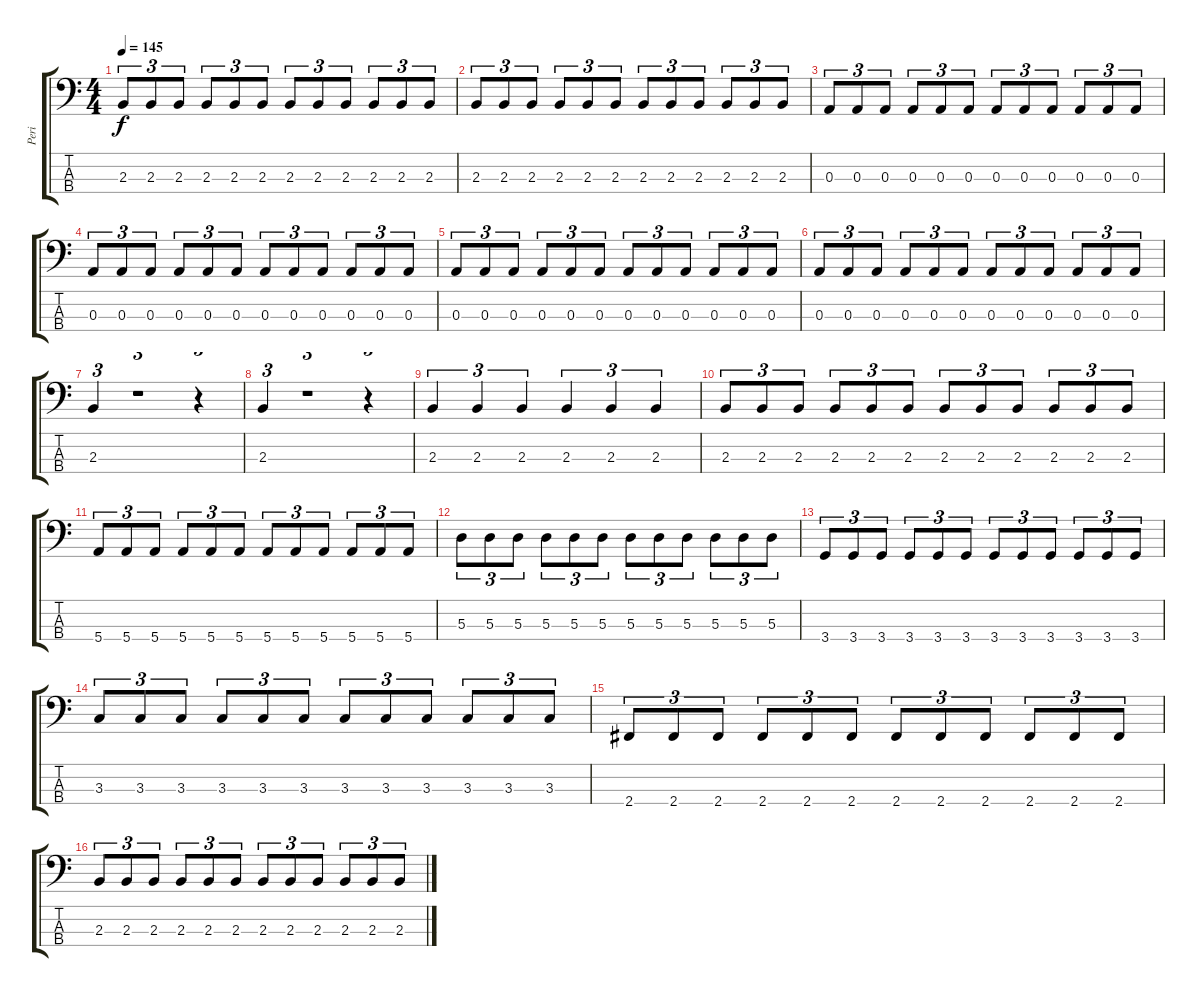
\track ("Peri" "Peri") {instrument electricbassfinger}
\staff {score tabs}
\tuning (G2 D2 A1 E1) {hide}
\ts (4 4)
\tempo 145
\clef f4
\ks c
2.3.8{tu (3 2) dy f} 2.3.8{tu (3 2)} 2.3.8{tu (3 2)} 2.3.8{tu (3 2)} 2.3.8{tu (3 2)} 2.3.8{tu (3 2)} 2.3.8{tu (3 2)} 2.3.8{tu (3 2)} 2.3.8{tu (3 2)} 2.3.8{tu (3 2)} 2.3.8{tu (3 2)} 2.3.8{tu (3 2)} |
2.3.8{tu (3 2)} 2.3.8{tu (3 2)} 2.3.8{tu (3 2)} 2.3.8{tu (3 2)} 2.3.8{tu (3 2)} 2.3.8{tu (3 2)} 2.3.8{tu (3 2)} 2.3.8{tu (3 2)} 2.3.8{tu (3 2)} 2.3.8{tu (3 2)} 2.3.8{tu (3 2)} 2.3.8{tu (3 2)} |
0.3.8{tu (3 2)} 0.3.8{tu (3 2)} 0.3.8{tu (3 2)} 0.3.8{tu (3 2)} 0.3.8{tu (3 2)} 0.3.8{tu (3 2)} 0.3.8{tu (3 2)} 0.3.8{tu (3 2)} 0.3.8{tu (3 2)} 0.3.8{tu (3 2)} 0.3.8{tu (3 2)} 0.3.8{tu (3 2)} |
0.3.8{tu (3 2)} 0.3.8{tu (3 2)} 0.3.8{tu (3 2)} 0.3.8{tu (3 2)} 0.3.8{tu (3 2)} 0.3.8{tu (3 2)} 0.3.8{tu (3 2)} 0.3.8{tu (3 2)} 0.3.8{tu (3 2)} 0.3.8{tu (3 2)} 0.3.8{tu (3 2)} 0.3.8{tu (3 2)} |
0.3.8{tu (3 2)} 0.3.8{tu (3 2)} 0.3.8{tu (3 2)} 0.3.8{tu (3 2)} 0.3.8{tu (3 2)} 0.3.8{tu (3 2)} 0.3.8{tu (3 2)} 0.3.8{tu (3 2)} 0.3.8{tu (3 2)} 0.3.8{tu (3 2)} 0.3.8{tu (3 2)} 0.3.8{tu (3 2)} |
0.3.8{tu (3 2)} 0.3.8{tu (3 2)} 0.3.8{tu (3 2)} 0.3.8{tu (3 2)} 0.3.8{tu (3 2)} 0.3.8{tu (3 2)} 0.3.8{tu (3 2)} 0.3.8{tu (3 2)} 0.3.8{tu (3 2)} 0.3.8{tu (3 2)} 0.3.8{tu (3 2)} 0.3.8{tu (3 2)} |
2.3.4{tu (3 2)} r.1{tu (3 2)} r.4{tu (3 2)} |
2.3.4{tu (3 2)} r.1{tu (3 2)} r.4{tu (3 2)} |
2.3.4{tu (3 2)} 2.3.4{tu (3 2)} 2.3.4{tu (3 2)} 2.3.4{tu (3 2)} 2.3.4{tu (3 2)} 2.3.4{tu (3 2)} |
2.3.8{tu (3 2)} 2.3.8{tu (3 2)} 2.3.8{tu (3 2)} 2.3.8{tu (3 2)} 2.3.8{tu (3 2)} 2.3.8{tu (3 2)} 2.3.8{tu (3 2)} 2.3.8{tu (3 2)} 2.3.8{tu (3 2)} 2.3.8{tu (3 2)} 2.3.8{tu (3 2)} 2.3.8{tu (3 2)} |
5.4.8{tu (3 2)} 5.4.8{tu (3 2)} 5.4.8{tu (3 2)} 5.4.8{tu (3 2)} 5.4.8{tu (3 2)} 5.4.8{tu (3 2)} 5.4.8{tu (3 2)} 5.4.8{tu (3 2)} 5.4.8{tu (3 2)} 5.4.8{tu (3 2)} 5.4.8{tu (3 2)} 5.4.8{tu (3 2)} |
5.3.8{tu (3 2)} 5.3.8{tu (3 2)} 5.3.8{tu (3 2)} 5.3.8{tu (3 2)} 5.3.8{tu (3 2)} 5.3.8{tu (3 2)} 5.3.8{tu (3 2)} 5.3.8{tu (3 2)} 5.3.8{tu (3 2)} 5.3.8{tu (3 2)} 5.3.8{tu (3 2)} 5.3.8{tu (3 2)} |
3.4.8{tu (3 2)} 3.4.8{tu (3 2)} 3.4.8{tu (3 2)} 3.4.8{tu (3 2)} 3.4.8{tu (3 2)} 3.4.8{tu (3 2)} 3.4.8{tu (3 2)} 3.4.8{tu (3 2)} 3.4.8{tu (3 2)} 3.4.8{tu (3 2)} 3.4.8{tu (3 2)} 3.4.8{tu (3 2)} |
3.3.8{tu (3 2)} 3.3.8{tu (3 2)} 3.3.8{tu (3 2)} 3.3.8{tu (3 2)} 3.3.8{tu (3 2)} 3.3.8{tu (3 2)} 3.3.8{tu (3 2)} 3.3.8{tu (3 2)} 3.3.8{tu (3 2)} 3.3.8{tu (3 2)} 3.3.8{tu (3 2)} 3.3.8{tu (3 2)} |
2.4.8{tu (3 2)} 2.4.8{tu (3 2)} 2.4.8{tu (3 2)} 2.4.8{tu (3 2)} 2.4.8{tu (3 2)} 2.4.8{tu (3 2)} 2.4.8{tu (3 2)} 2.4.8{tu (3 2)} 2.4.8{tu (3 2)} 2.4.8{tu (3 2)} 2.4.8{tu (3 2)} 2.4.8{tu (3 2)} |
2.3.8{tu (3 2)} 2.3.8{tu (3 2)} 2.3.8{tu (3 2)} 2.3.8{tu (3 2)} 2.3.8{tu (3 2)} 2.3.8{tu (3 2)} 2.3.8{tu (3 2)} 2.3.8{tu (3 2)} 2.3.8{tu (3 2)} 2.3.8{tu (3 2)} 2.3.8{tu (3 2)} 2.3.8{tu (3 2)}
